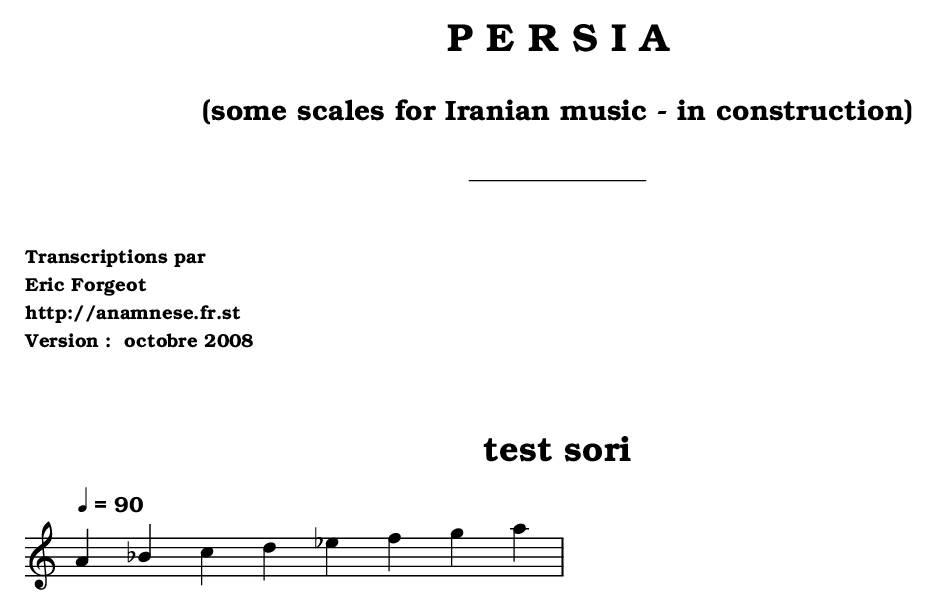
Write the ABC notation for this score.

X:1
T:test sori
M:none
L:1/4
Q:1/4=90
K:C
!sori!A  _B c !koron!d  _e  f g !koron! a   |
